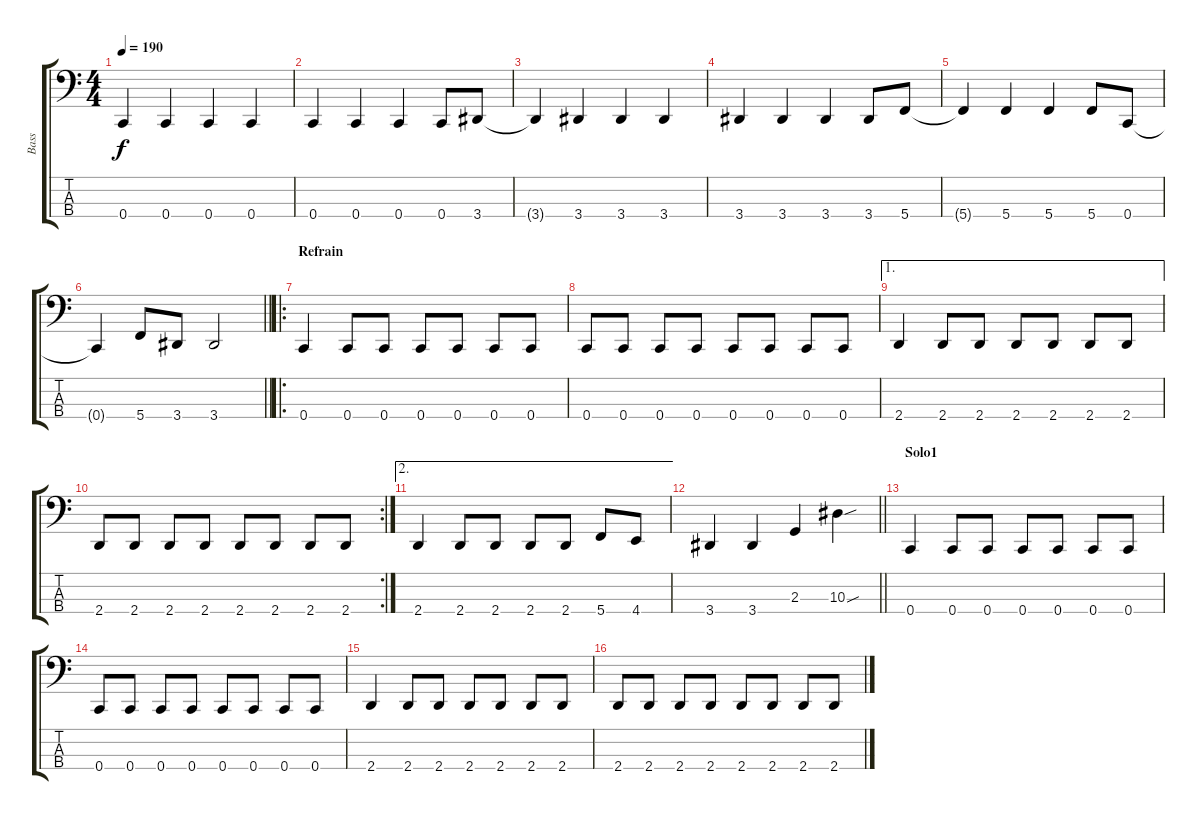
\track ("Bass" "Bass") {instrument electricbasspick}
\staff {score tabs}
\tuning (Eb2 Bb1 F1 C1) {hide}
\ts (4 4)
\tempo 190
\clef f4
\ks c
0.4{t}.4{dy f} 0.4.4 0.4.4 0.4.4 |
0.4.4 0.4.4 0.4.4 0.4.8 3.4.8 |
3.4{t}.4 3.4.4 3.4.4 3.4.4 |
3.4.4 3.4.4 3.4.4 3.4.8 5.4.8 |
5.4{t}.4 5.4.4 5.4.4 5.4.8 0.4.8 |
\barLineRight lightlight
0.4{t}.4 5.4.8 3.4.8 3.4.2 |
\ro
\section ("" "Refrain")
0.4.4 0.4.8 0.4.8 0.4.8 0.4.8 0.4.8 0.4.8 |
0.4.8 0.4.8 0.4.8 0.4.8 0.4.8 0.4.8 0.4.8 0.4.8 |
\ae 1
2.4.4 2.4.8 2.4.8 2.4.8 2.4.8 2.4.8 2.4.8 |
\rc 2
2.4.8 2.4.8 2.4.8 2.4.8 2.4.8 2.4.8 2.4.8 2.4.8 |
\ae 2
2.4.4 2.4.8 2.4.8 2.4.8 2.4.8 5.4.8 4.4.8 |
\barLineRight lightlight
3.4.4 3.4.4 2.3.4 10.3{sou}.4 |
\section ("" "Solo1")
0.4.4 0.4.8 0.4.8 0.4.8 0.4.8 0.4.8 0.4.8 |
0.4.8 0.4.8 0.4.8 0.4.8 0.4.8 0.4.8 0.4.8 0.4.8 |
2.4.4 2.4.8 2.4.8 2.4.8 2.4.8 2.4.8 2.4.8 |
2.4.8 2.4.8 2.4.8 2.4.8 2.4.8 2.4.8 2.4.8 2.4.8
